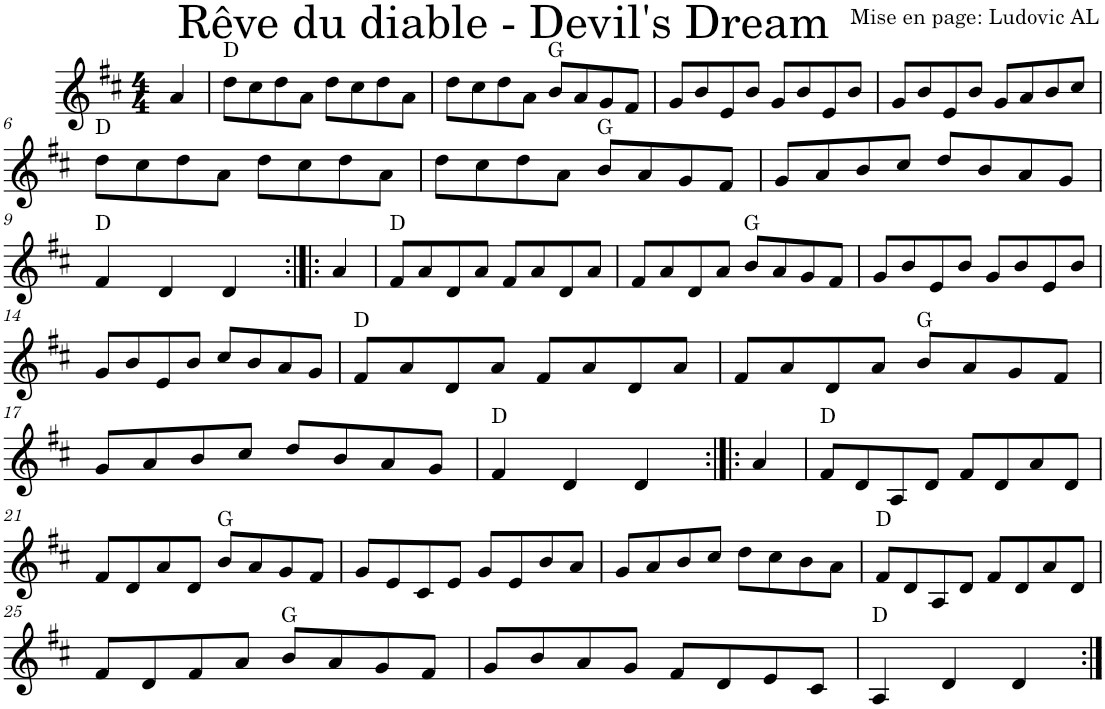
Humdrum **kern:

**kern	**harte
*part1	*part1
*staff1	*
*I"Violon	*
*I'Vln.	*
*clefG2	*
*k[f#c#]	*
*M4/4	*
=1	=1
4a/	.
=2	=2
8dd\L	D:maj
8cc#\	.
8dd\	.
8a\J	.
8dd\L	.
8cc#\	.
8dd\	.
8a\J	.
=3	=3
8dd\L	.
8cc#\	.
8dd\	.
8a\J	.
8b/L	G:maj
8a/	.
8g/	.
8f#/J	.
=4	=4
8g/L	.
8b/	.
8e/	.
8b/J	.
8g/L	.
8b/	.
8e/	.
8b/J	.
=5	=5
8g/L	.
8b/	.
8e/	.
8b/J	.
8g/L	.
8a/	.
8b/	.
8cc#/J	.
!!LO:LB:g=z
=6	=6
8dd\L	D:maj
8cc#\	.
8dd\	.
8a\J	.
8dd\L	.
8cc#\	.
8dd\	.
8a\J	.
=7	=7
8dd\L	.
8cc#\	.
8dd\	.
8a\J	.
8b/L	G:maj
8a/	.
8g/	.
8f#/J	.
=8	=8
8g/L	.
8a/	.
8b/	.
8cc#/J	.
8dd/L	.
8b/	.
8a/	.
8g/J	.
!!LO:LB:g=z
=9	=9
4f#/	D:maj
4d/	.
4d/	.
=10:|!|:	=10:|!|:
4a/	.
=11	=11
8f#/L	D:maj
8a/	.
8d/	.
8a/J	.
8f#/L	.
8a/	.
8d/	.
8a/J	.
=12	=12
8f#/L	.
8a/	.
8d/	.
8a/J	.
8b/L	G:maj
8a/	.
8g/	.
8f#/J	.
=13	=13
8g/L	.
8b/	.
8e/	.
8b/J	.
8g/L	.
8b/	.
8e/	.
8b/J	.
!!LO:LB:g=z
=14	=14
8g/L	.
8b/	.
8e/	.
8b/J	.
8cc#/L	.
8b/	.
8a/	.
8g/J	.
=15	=15
8f#/L	D:maj
8a/	.
8d/	.
8a/J	.
8f#/L	.
8a/	.
8d/	.
8a/J	.
=16	=16
8f#/L	.
8a/	.
8d/	.
8a/J	.
8b/L	G:maj
8a/	.
8g/	.
8f#/J	.
!!LO:LB:g=z
=17	=17
8g/L	.
8a/	.
8b/	.
8cc#/J	.
8dd/L	.
8b/	.
8a/	.
8g/J	.
=18	=18
4f#/	D:maj
4d/	.
4d/	.
=19:|!|:	=19:|!|:
4a/	.
=20	=20
8f#/L	D:maj
8d/	.
8A/	.
8d/J	.
8f#/L	.
8d/	.
8a/	.
8d/J	.
!!LO:LB:g=z
=21	=21
8f#/L	.
8d/	.
8a/	.
8d/J	.
8b/L	G:maj
8a/	.
8g/	.
8f#/J	.
=22	=22
8g/L	.
8e/	.
8c#/	.
8e/J	.
8g/L	.
8e/	.
8b/	.
8a/J	.
=23	=23
8g/L	.
8a/	.
8b/	.
8cc#/J	.
8dd\L	.
8cc#\	.
8b\	.
8a\J	.
=24	=24
8f#/L	D:maj
8d/	.
8A/	.
8d/J	.
8f#/L	.
8d/	.
8a/	.
8d/J	.
!!LO:LB:g=z
=25	=25
8f#/L	.
8d/	.
8f#/	.
8a/J	.
8b/L	G:maj
8a/	.
8g/	.
8f#/J	.
=26	=26
8g/L	.
8b/	.
8a/	.
8g/J	.
8f#/L	.
8d/	.
8e/	.
8c#/J	.
=27	=27
4A/	D:maj
4d/	.
4d/	.
=:|!	=:|!
*-	*-
